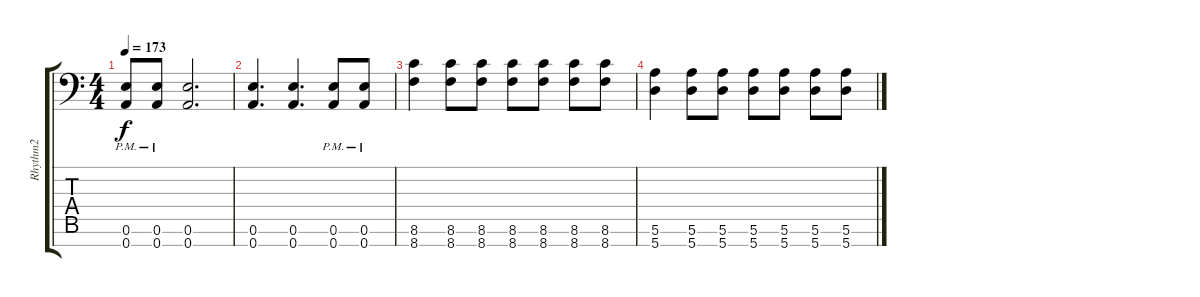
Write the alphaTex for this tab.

\track ("Rhythm2" "Rhythm2") {instrument distortionguitar}
\staff {score tabs}
\tuning (E4 B3 G3 D3 A2 E2 A1) {hide}
\ts (4 4)
\tempo 173
\clef f4
\ks c
(0.6{pm} 0.7{pm}).8{dy f} (0.6{pm} 0.7{pm}).8 (0.6 0.7).2{d} |
(0.6 0.7).4{d} (0.6 0.7).4{d} (0.6{pm} 0.7{pm}).8 (0.6{pm} 0.7{pm}).8 |
(8.6 8.7).4 (8.6 8.7).8 (8.6 8.7).8 (8.6 8.7).8 (8.6 8.7).8 (8.6 8.7).8 (8.6 8.7).8 |
(5.6 5.7).4 (5.6 5.7).8 (5.6 5.7).8 (5.6 5.7).8 (5.6 5.7).8 (5.6 5.7).8 (5.6 5.7).8
